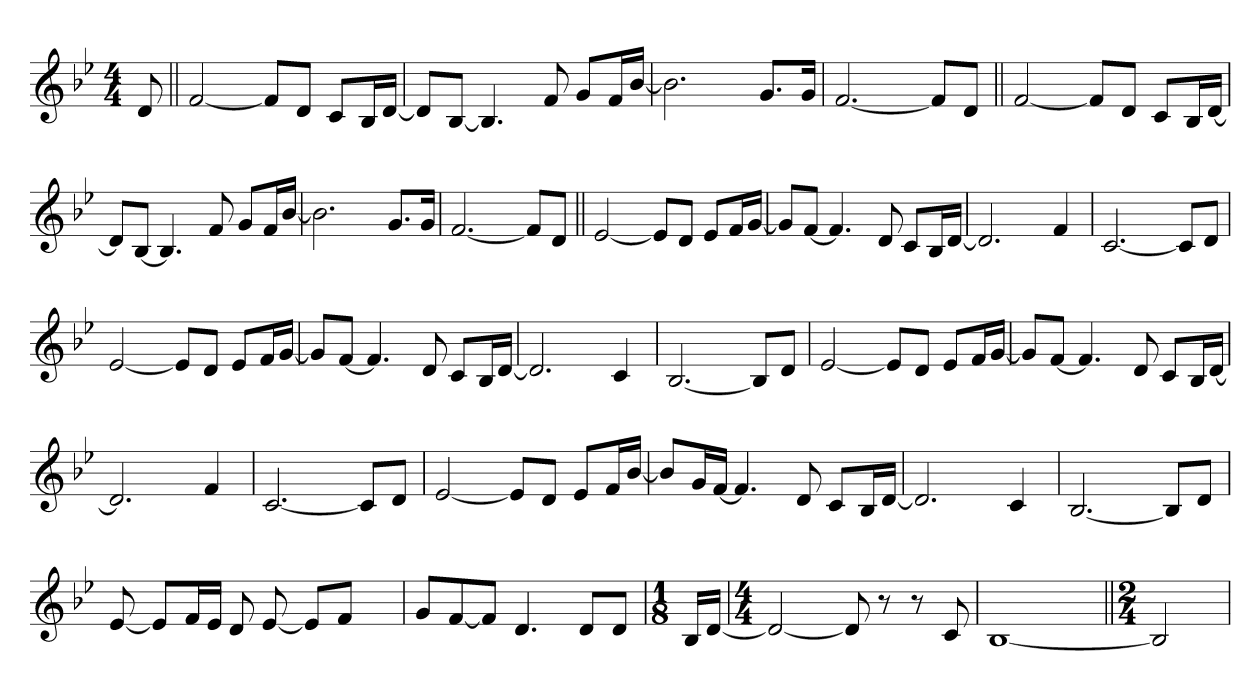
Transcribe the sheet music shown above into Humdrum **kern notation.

**kern
*part1
*staff1
*clefG2
*k[b-e-]
*g:
*M4/4
=1
8d
=||
[2f
8fL]
8dJ
8cL
16B-L
[16dJJ
=
8dL]
[8B-J
4.B-]
8f
8gL
16fL
[16b-JJ
=
2.b-]
8.gL
16gJk
=
[2.f
8fL]
8dJ
=||
[2f
8fL]
8dJ
8cL
16B-L
[16dJJ
=
8dL]
[8B-J
4.B-]
8f
8gL
16fL
[16b-JJ
=
2.b-]
8.gL
16gJk
=
[2.f
8fL]
8dJ
=||
[2e-
8e-L]
8dJ
8e-L
16fL
[16gJJ
=
8gL]
[8fJ
4.f]
8d
8cL
16B-L
[16dJJ
=
2.d]
4f
=
[2.c
8cL]
8dJ
=
[2e-
8e-L]
8dJ
8e-L
16fL
[16gJJ
=
8gL]
[8fJ
4.f]
8d
8cL
16B-L
[16dJJ
=
2.d]
4c
=
[2.B-
8B-L]
8dJ
=
[2e-
8e-L]
8dJ
8e-L
16fL
[16gJJ
=
8gL]
[8fJ
4.f]
8d
8cL
16B-L
[16dJJ
=
2.d]
4f
=
[2.c
8cL]
8dJ
=
[2e-
8e-L]
8dJ
8e-L
16fL
[16b-JJ
=
8b-L]
16gL
[16fJJ
4.f]
8d
8cL
16B-L
[16dJJ
=
2.d]
4c
=
[2.B-
8B-L]
8dJ
=
[8e-
8e-L]
16fL
16e-JJ
8d
[8e-
8e-L]
8fJ
8ryy
=
8gL
[8f
8fJ]
4.d
8dL
8dJ
=
*M1/8
16B-LL
[16dJJ
=
*M4/4
2d_
8d]
8r
8r
8c
=
[1B-
=||
*M2/4
2B-]
=
*-
